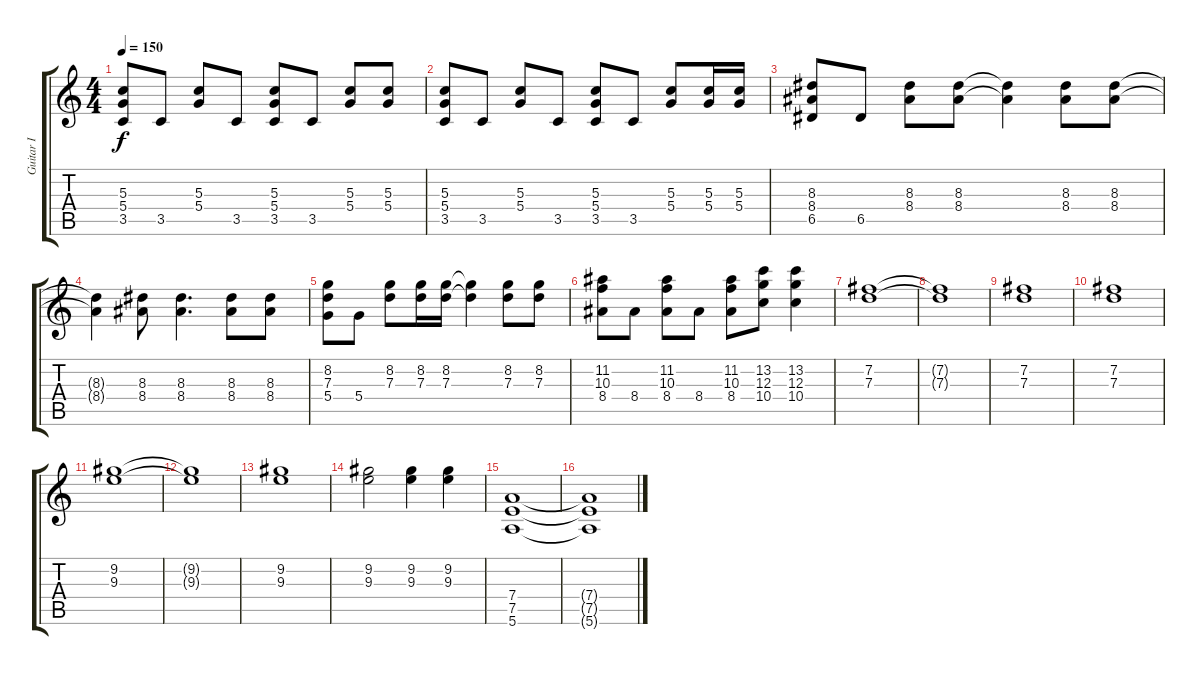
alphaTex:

\track ("Guitar I" "Guitar I") {instrument distortionguitar}
\staff {score tabs}
\tuning (E4 B3 G3 D3 A2 E2) {hide}
\ts (4 4)
\tempo 150
\clef g2
\ks c
(5.3 5.4 3.5).8{dy f} 3.5.8 (5.3 5.4).8 3.5.8 (5.3 5.4 3.5).8 3.5.8 (5.3 5.4).8 (5.3 5.4).8 |
(5.3 5.4 3.5).8 3.5.8 (5.3 5.4).8 3.5.8 (5.3 5.4 3.5).8 3.5.8 (5.3 5.4).8 (5.3 5.4).16 (5.3 5.4).16 |
(8.3 8.4 6.5).8 6.5.8 (8.3 8.4).8 (8.3 8.4).8 (8.3{t} 8.4{t}).4 (8.3 8.4).8 (8.3 8.4).8 |
(8.3{t} 8.4{t}).4 (8.3 8.4).8 (8.3 8.4).4{d} (8.3 8.4).8 (8.3 8.4).8 |
(8.2 7.3 5.4).8 5.4.8 (8.2 7.3).8 (8.2 7.3).16 (8.2 7.3).16 (8.2{t} 7.3{t}).4 (8.2 7.3).8 (8.2 7.3).8 |
(11.2 10.3 8.4).8 8.4.8 (11.2 10.3 8.4).8 8.4.8 (11.2 10.3 8.4).8 (13.2 12.3 10.4).8 (13.2 12.3 10.4).4 |
(7.2 7.3).1 |
(7.2{t} 7.3{t}).1 |
(7.2 7.3).1 |
(7.2 7.3).1 |
(9.2 9.3).1 |
(9.2{t} 9.3{t}).1 |
(9.2 9.3).1 |
(9.2 9.3).2 (9.2 9.3).4 (9.2 9.3).4 |
(7.4 7.5 5.6).1 |
(7.4{t} 7.5{t} 5.6{t}).1
